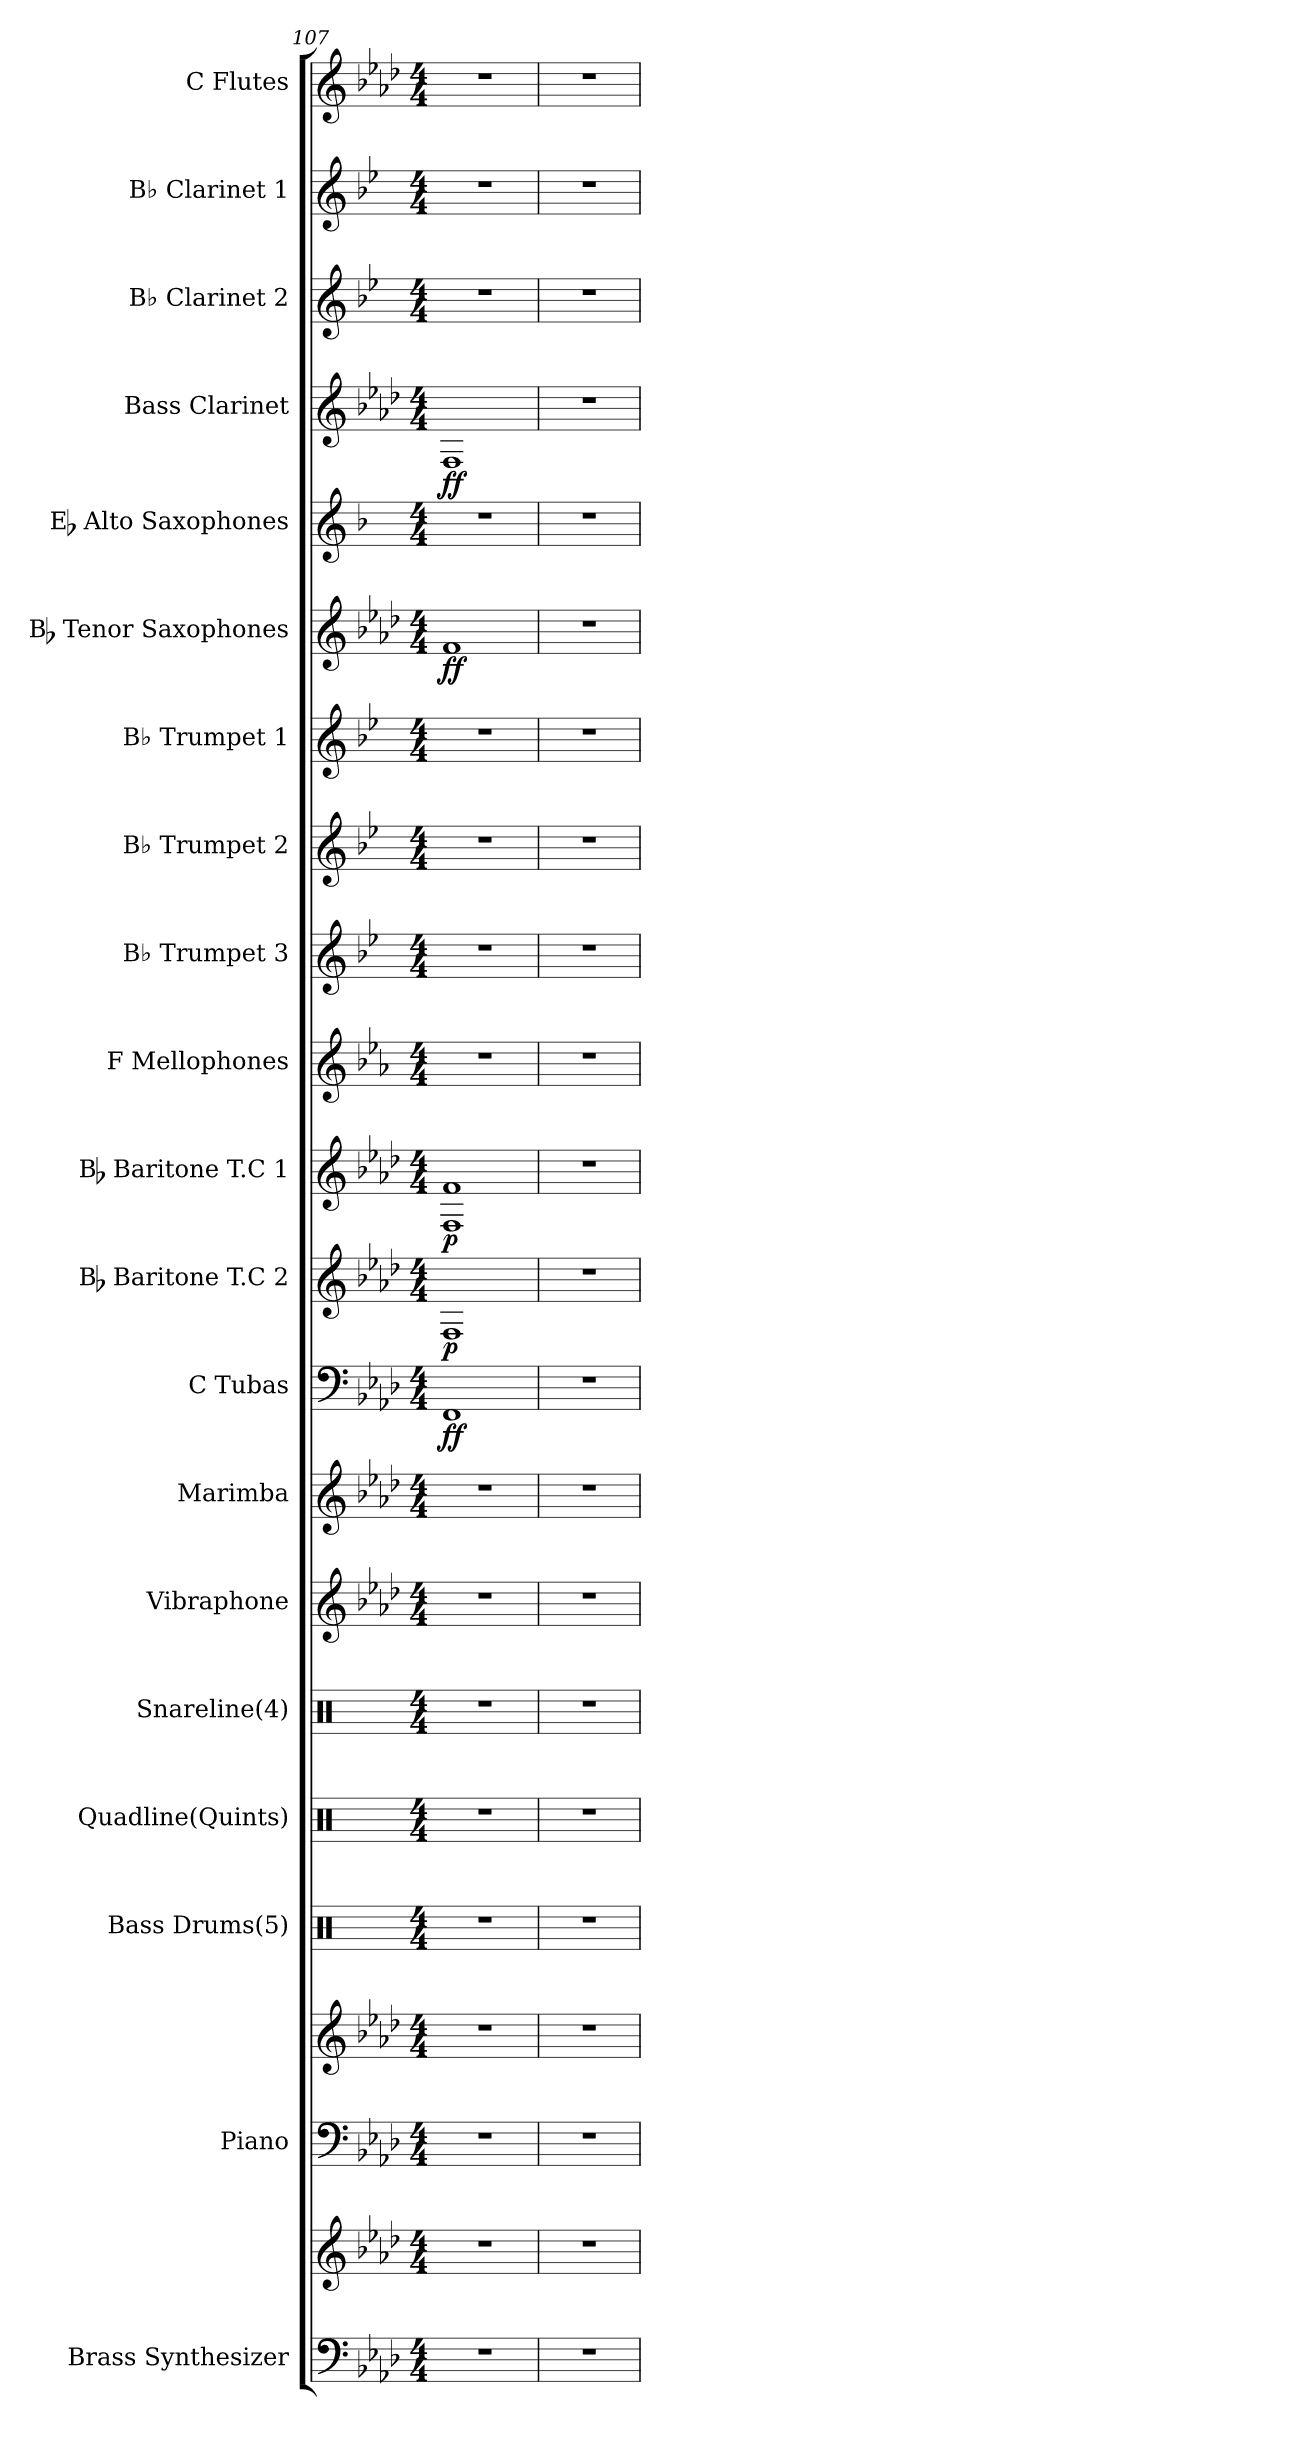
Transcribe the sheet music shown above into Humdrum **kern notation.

**kern	**kern	**kern	**kern	**kern	**kern	**kern	**kern	**kern	**kern	**dynam	**kern	**dynam	**kern	**dynam	**kern	**kern	**kern	**kern	**kern	**dynam	**kern	**kern	**dynam	**kern	**kern	**kern
*part20	*part20	*part19	*part19	*part18	*part17	*part16	*part15	*part14	*part13	*part13	*part12	*part12	*part11	*part11	*part10	*part9	*part8	*part7	*part6	*part6	*part5	*part4	*part4	*part3	*part2	*part1
*staff22	*staff21	*staff20	*staff19	*staff18	*staff17	*staff16	*staff15	*staff14	*staff13	*staff13	*staff12	*staff12	*staff11	*staff11	*staff10	*staff9	*staff8	*staff7	*staff6	*staff6	*staff5	*staff4	*staff4	*staff3	*staff2	*staff1
*I"Brass Synthesizer	*	*I"Piano	*	*I"Bass Drums(5)	*I"Quadline(Quints)	*I"Snareline(4)	*I"Vibraphone	*I"Marimba	*I"C Tubas	*	*I"Bb Baritone T.C 2	*	*I"Bb Baritone T.C 1	*	*I"F Mellophones	*I"B♭ Trumpet 3	*I"B♭ Trumpet 2	*I"B♭ Trumpet 1	*I"Bb Tenor Saxophones	*	*I"Eb Alto Saxophones	*I"Bass Clarinet	*	*I"B♭ Clarinet 2	*I"B♭ Clarinet 1	*I"C Flutes
*I'Synth.	*	*I'Pno.	*	*I'BD	*	*	*	*I'Marimba	*I'Tubas	*	*I'Baritone T.C 2	*	*I'Baritone T.C 1	*	*I'Mello	*I'B♭ Tpt. 3	*I'B♭ Tpt. 2	*I'B♭ Tpt. 1	*I'Tenor Saxes	*	*I'Alto Saxes	*I'B. Cl.	*	*I'B♭ Cl. 2	*I'B♭ Cl. 1	*I'Flutes
*clefF4	*clefG2	*clefF4	*clefG2	*clefX	*clefX	*clefX	*clefG2	*clefG2	*clefF4	*	*clefG2	*	*clefG2	*	*clefG2	*clefG2	*clefG2	*clefG2	*clefG2	*	*clefG2	*clefG2	*	*clefG2	*clefG2	*clefG2
*	*	*	*	*	*	*	*	*	*	*	*ITrd8c14	*	*ITrd8c14	*	*ITrd4c7	*ITrd1c2	*ITrd1c2	*ITrd1c2	*ITrd8c14	*	*ITrd5c9	*ITrd8c14	*	*ITrd1c2	*ITrd1c2	*
*k[b-e-a-d-]	*k[b-e-a-d-]	*k[b-e-a-d-]	*k[b-e-a-d-]	*k[]	*k[]	*k[]	*k[b-e-a-d-]	*k[b-e-a-d-]	*k[b-e-a-d-]	*	*k[b-e-a-d-]	*	*k[b-e-a-d-]	*	*k[b-e-a-d-]	*k[b-e-a-d-]	*k[b-e-a-d-]	*k[b-e-a-d-]	*k[b-e-a-d-]	*	*k[b-e-a-d-]	*k[b-e-a-d-]	*	*k[b-e-a-d-]	*k[b-e-a-d-]	*k[b-e-a-d-]
*M4/4	*M4/4	*M4/4	*M4/4	*M4/4	*M4/4	*M4/4	*M4/4	*M4/4	*M4/4	*	*M4/4	*	*M4/4	*	*M4/4	*M4/4	*M4/4	*M4/4	*M4/4	*	*M4/4	*M4/4	*	*M4/4	*M4/4	*M4/4
=107	=107	=107	=107	=107	=107	=107	=107	=107	=107	=107	=107	=107	=107	=107	=107	=107	=107	=107	=107	=107	=107	=107	=107	=107	=107	=107
!	!	!	!	!	!	!	!	!	!	!LO:DY:b	!	!LO:DY:b	!	!LO:DY:b	!	!	!	!	!	!LO:DY:b	!	!	!LO:DY:b	!	!	!
1r	1r	1r	1r	1r	1r	1r	1r	1r	1FF	ff	1FF	p	1FF 1F	p	1r	1r	1r	1r	1F	ff	1r	1FF	ff	1r	1r	1r
=108	=108	=108	=108	=108	=108	=108	=108	=108	=108	=108	=108	=108	=108	=108	=108	=108	=108	=108	=108	=108	=108	=108	=108	=108	=108	=108
1r	1r	1r	1r	1r	1r	1r	1r	1r	1r	.	1r	.	1r	.	1r	1r	1r	1r	1r	.	1r	1r	.	1r	1r	1r
=	=	=	=	=	=	=	=	=	=	=	=	=	=	=	=	=	=	=	=	=	=	=	=	=	=	=
*-	*-	*-	*-	*-	*-	*-	*-	*-	*-	*-	*-	*-	*-	*-	*-	*-	*-	*-	*-	*-	*-	*-	*-	*-	*-	*-
